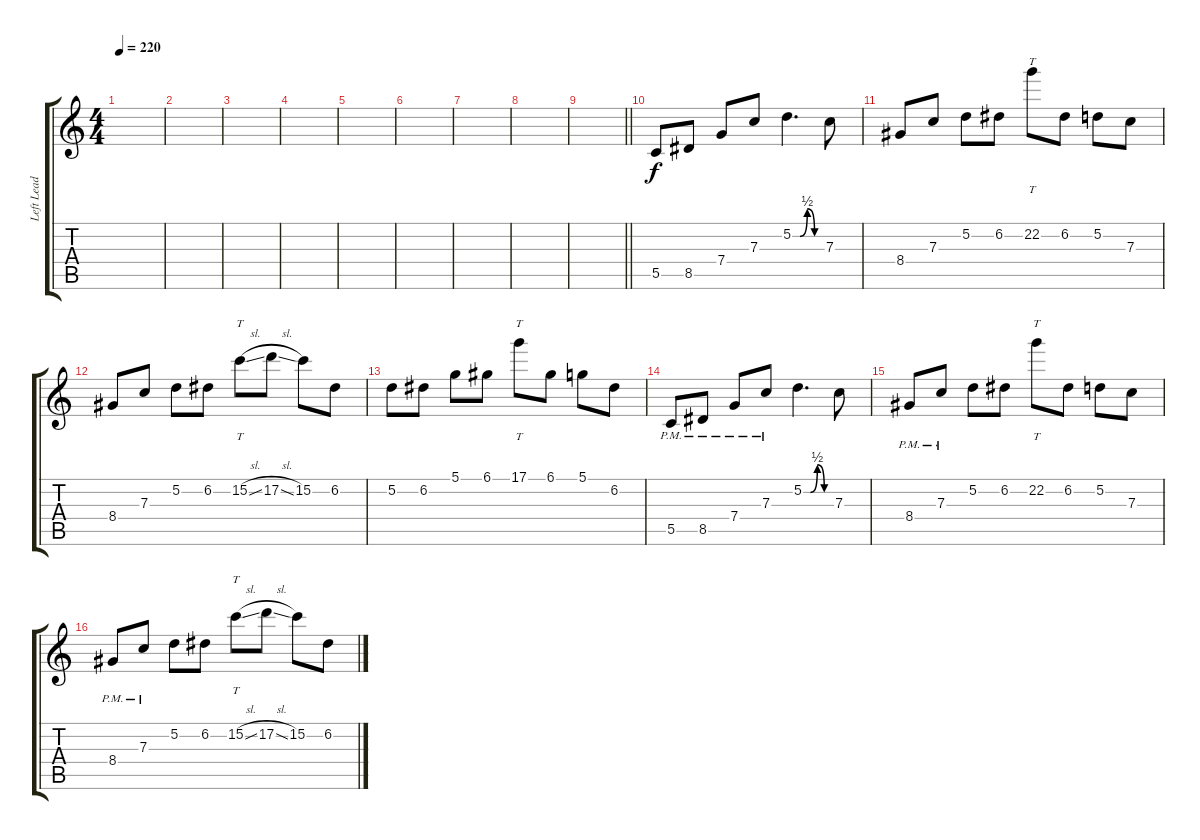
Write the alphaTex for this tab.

\track ("Left Lead 1" "Left Lead ") {instrument distortionguitar}
\staff {score tabs}
\tuning (D4 A3 F3 C3 G2 C2) {hide}
\ts (4 4)
\tempo 220
\clef g2
\ks c
|
|
|
|
|
|
|
|
\barLineRight lightlight
|
\section ("" "")
5.5.8{volume 16} 8.5.8 7.4.8 7.3.8 5.2{be (custom 0 0 15 0 30 2 45 0 60 0)}.4{d} 7.3.8 |
8.4.8 7.3.8 5.2.8 6.2.8 22.2.8{tt} 6.2.8 5.2.8 7.3.8 |
8.4.8 7.3.8 5.2.8 6.2.8 15.2{sl}.8{tt} 17.2{sl}.8 15.2.8 6.2.8 |
5.2.8 6.2.8 5.1.8 6.1.8 17.1.8{tt} 6.1.8 5.1.8 6.2.8 |
5.5{pm}.8 8.5{pm}.8 7.4{pm}.8 7.3{pm}.8 5.2{be (custom 0 0 15 0 30 2 45 0 60 0)}.4{d} 7.3.8 |
8.4{pm}.8 7.3{pm}.8 5.2.8 6.2.8 22.2.8{tt} 6.2.8 5.2.8 7.3.8 |
8.4{pm}.8 7.3{pm}.8 5.2.8 6.2.8 15.2{sl}.8{tt} 17.2{sl}.8 15.2.8 6.2.8
